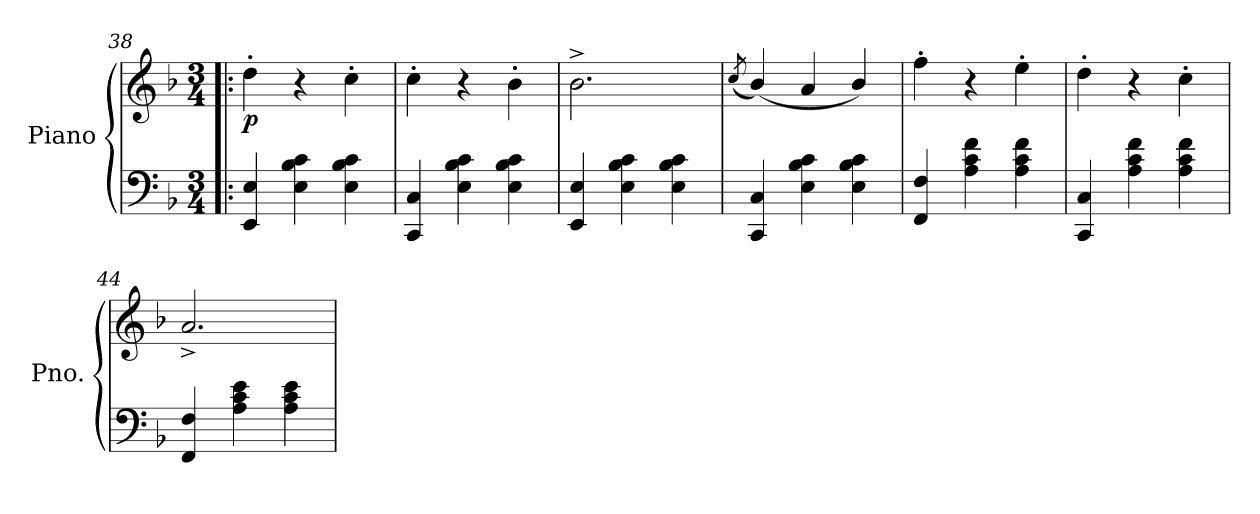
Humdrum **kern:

**kern	**kern	**dynam
*part1	*part1	*part1
*staff2	*staff1	*staff1/2
*I"Piano	*	*
*I'Pno.	*	*
*clefF4	*clefG2	*
*k[b-]	*k[b-]	*
*M3/4	*M3/4	*
=38!|:	=38!|:	=38!|:
!	!	!LO:DY:b
4EE/ 4E/	4dd'\	p
4E\ 4B-\ 4c\	4r	.
4E\ 4B-\ 4c\	4cc'\	.
!!LO:LB:g=z
=39	=39	=39
4CC/ 4C/	4cc'\	.
4E\ 4B-\ 4c\	4r	.
4E\ 4B-\ 4c\	4b-'\	.
=40	=40	=40
4EE/ 4E/	2.b-^\	.
4E\ 4B-\ 4c\	.	.
4E\ 4B-\ 4c\	.	.
=41	=41	=41
.	(<8qcc/	.
4CC/ 4C/	(<4b-/)	.
4E\ 4B-\ 4c\	4a/	.
4E\ 4B-\ 4c\	4b-/)	.
=42	=42	=42
4FF/ 4F/	4ff'\	.
4A\ 4c\ 4f\	4r	.
4A\ 4c\ 4f\	4ee'\	.
=43	=43	=43
4CC/ 4C/	4dd'\	.
4A\ 4c\ 4f\	4r	.
4A\ 4c\ 4f\	4cc'\	.
=44	=44	=44
4FF/ 4F/	2.a^/	.
4A\ 4c\ 4e\	.	.
4A\ 4c\ 4e\	.	.
=	=	=
*-	*-	*-
